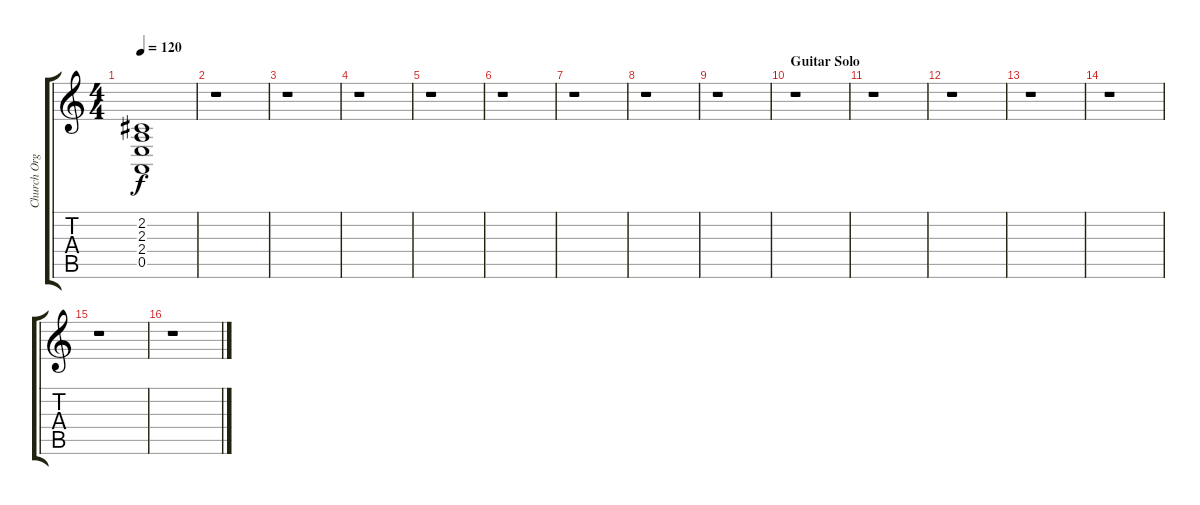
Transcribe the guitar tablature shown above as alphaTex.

\track ("Church Organ" "Church Org") {instrument churchorgan}
\staff {score tabs}
\tuning (E4 B3 G3 D3 A2 E2) {hide}
\ts (4 4)
\tempo 120
\clef g2
\ks c
(2.2 2.3 2.4 0.5).1{dy f} |
r.1 |
r.1 |
r.1 |
r.1 |
r.1 |
r.1 |
r.1 |
r.1 |
\section ("" "Guitar Solo")
r.1 |
r.1 |
r.1 |
r.1 |
r.1 |
r.1 |
r.1
